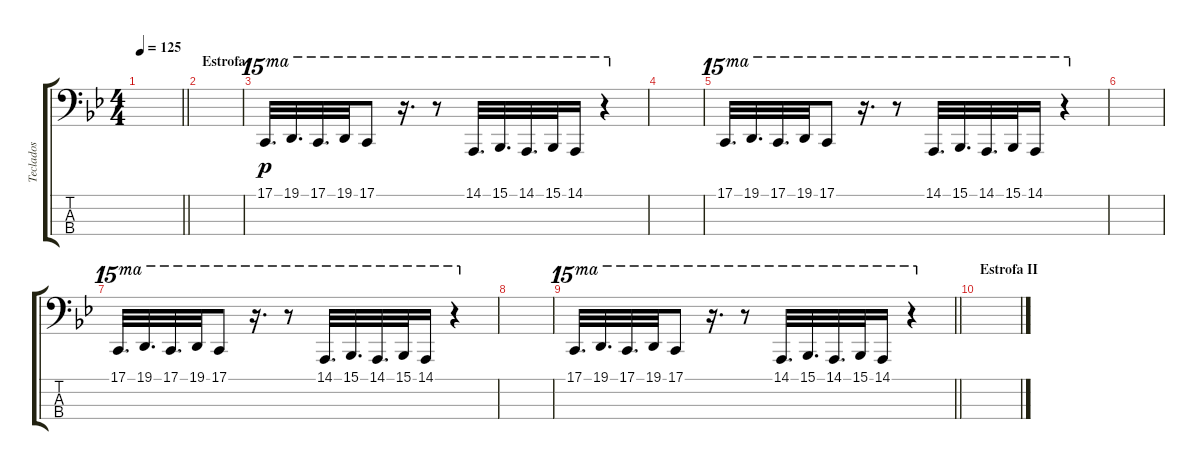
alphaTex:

\track ("Teclados" "Teclados") {instrument frenchhorn}
\staff {score tabs}
\tuning (G2 D2 A1 E1) {hide}
\ts (4 4)
\tempo 125
\clef f4
\barLineRight lightlight
\ks gminor
|
\section ("" "Estrofa")
|
17.1.32{d ot 15ma dy p instrument clarinet} 19.1.32{d ot 15ma} 17.1.32{d ot 15ma} 19.1.32{ot 15ma} 17.1.8{ot 15ma} r.16{d ot 15ma} r.8{ot 15ma} 14.1.32{d ot 15ma} 15.1.32{d ot 15ma} 14.1.32{d ot 15ma} 15.1.32{ot 15ma} 14.1.16{ot 15ma} r.4{ot 15ma} |
|
17.1.32{d ot 15ma} 19.1.32{d ot 15ma} 17.1.32{d ot 15ma} 19.1.32{ot 15ma} 17.1.8{ot 15ma} r.16{d ot 15ma} r.8{ot 15ma} 14.1.32{d ot 15ma} 15.1.32{d ot 15ma} 14.1.32{d ot 15ma} 15.1.32{ot 15ma} 14.1.16{ot 15ma} r.4{ot 15ma} |
|
17.1.32{d ot 15ma} 19.1.32{d ot 15ma} 17.1.32{d ot 15ma} 19.1.32{ot 15ma} 17.1.8{ot 15ma} r.16{d ot 15ma} r.8{ot 15ma} 14.1.32{d ot 15ma} 15.1.32{d ot 15ma} 14.1.32{d ot 15ma} 15.1.32{ot 15ma} 14.1.16{ot 15ma} r.4{ot 15ma} |
|
\barLineRight lightlight
17.1.32{d ot 15ma} 19.1.32{d ot 15ma} 17.1.32{d ot 15ma} 19.1.32{ot 15ma} 17.1.8{ot 15ma} r.16{d ot 15ma} r.8{ot 15ma} 14.1.32{d ot 15ma} 15.1.32{d ot 15ma} 14.1.32{d ot 15ma} 15.1.32{ot 15ma} 14.1.16{ot 15ma} r.4{ot 15ma} |
\section ("" "Estrofa II")
